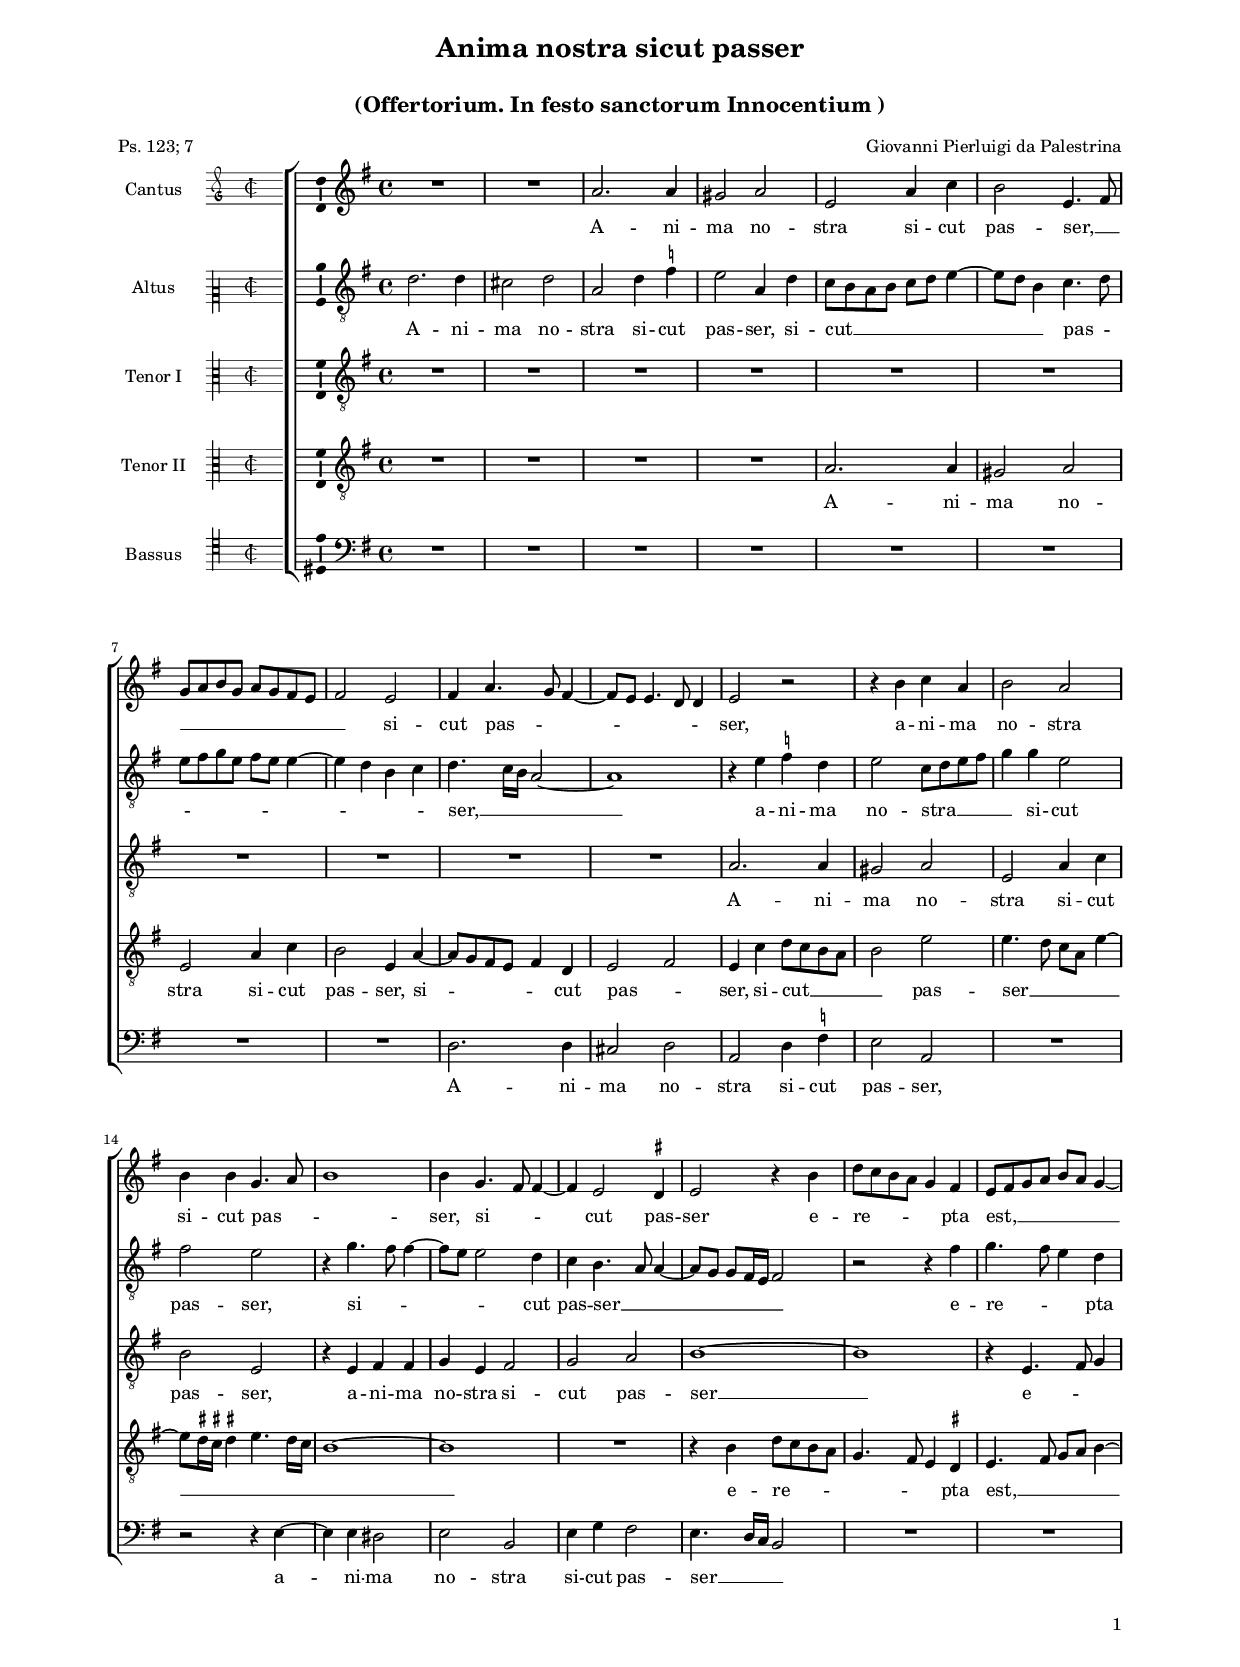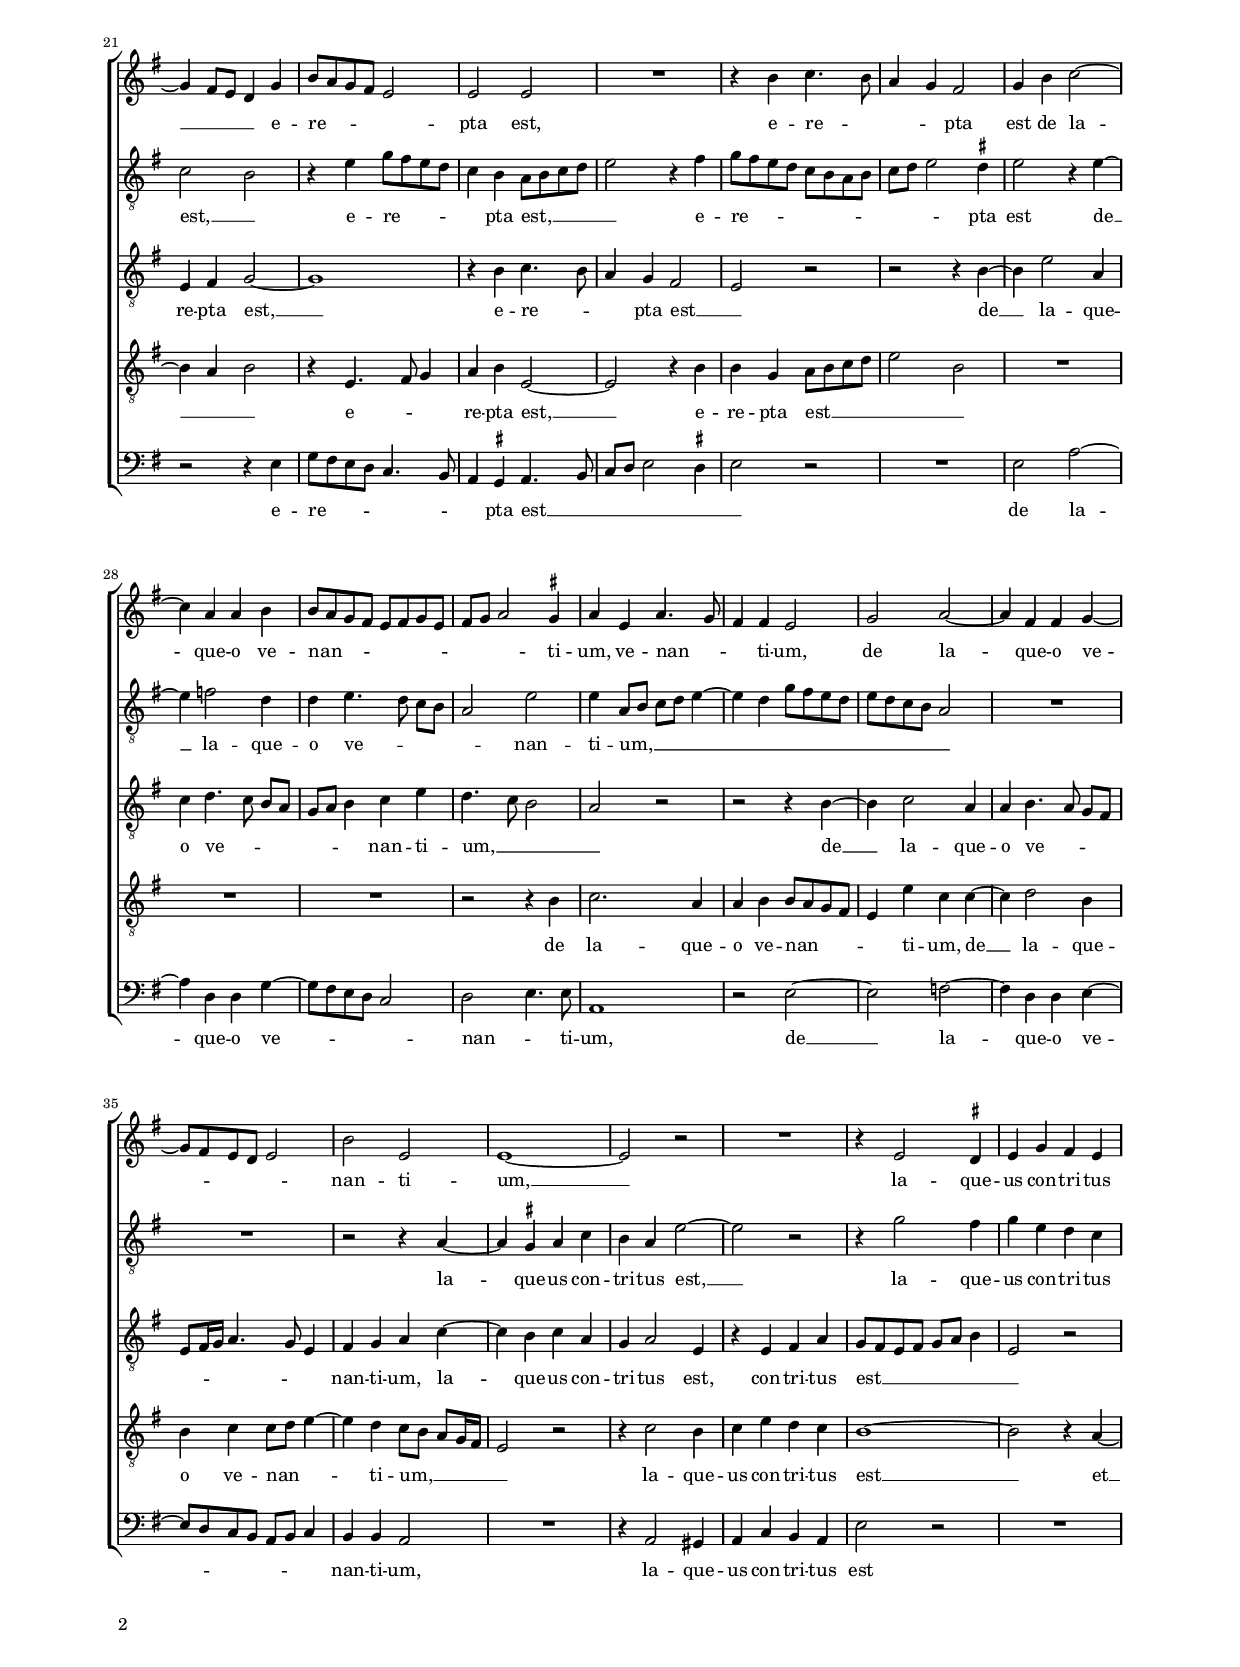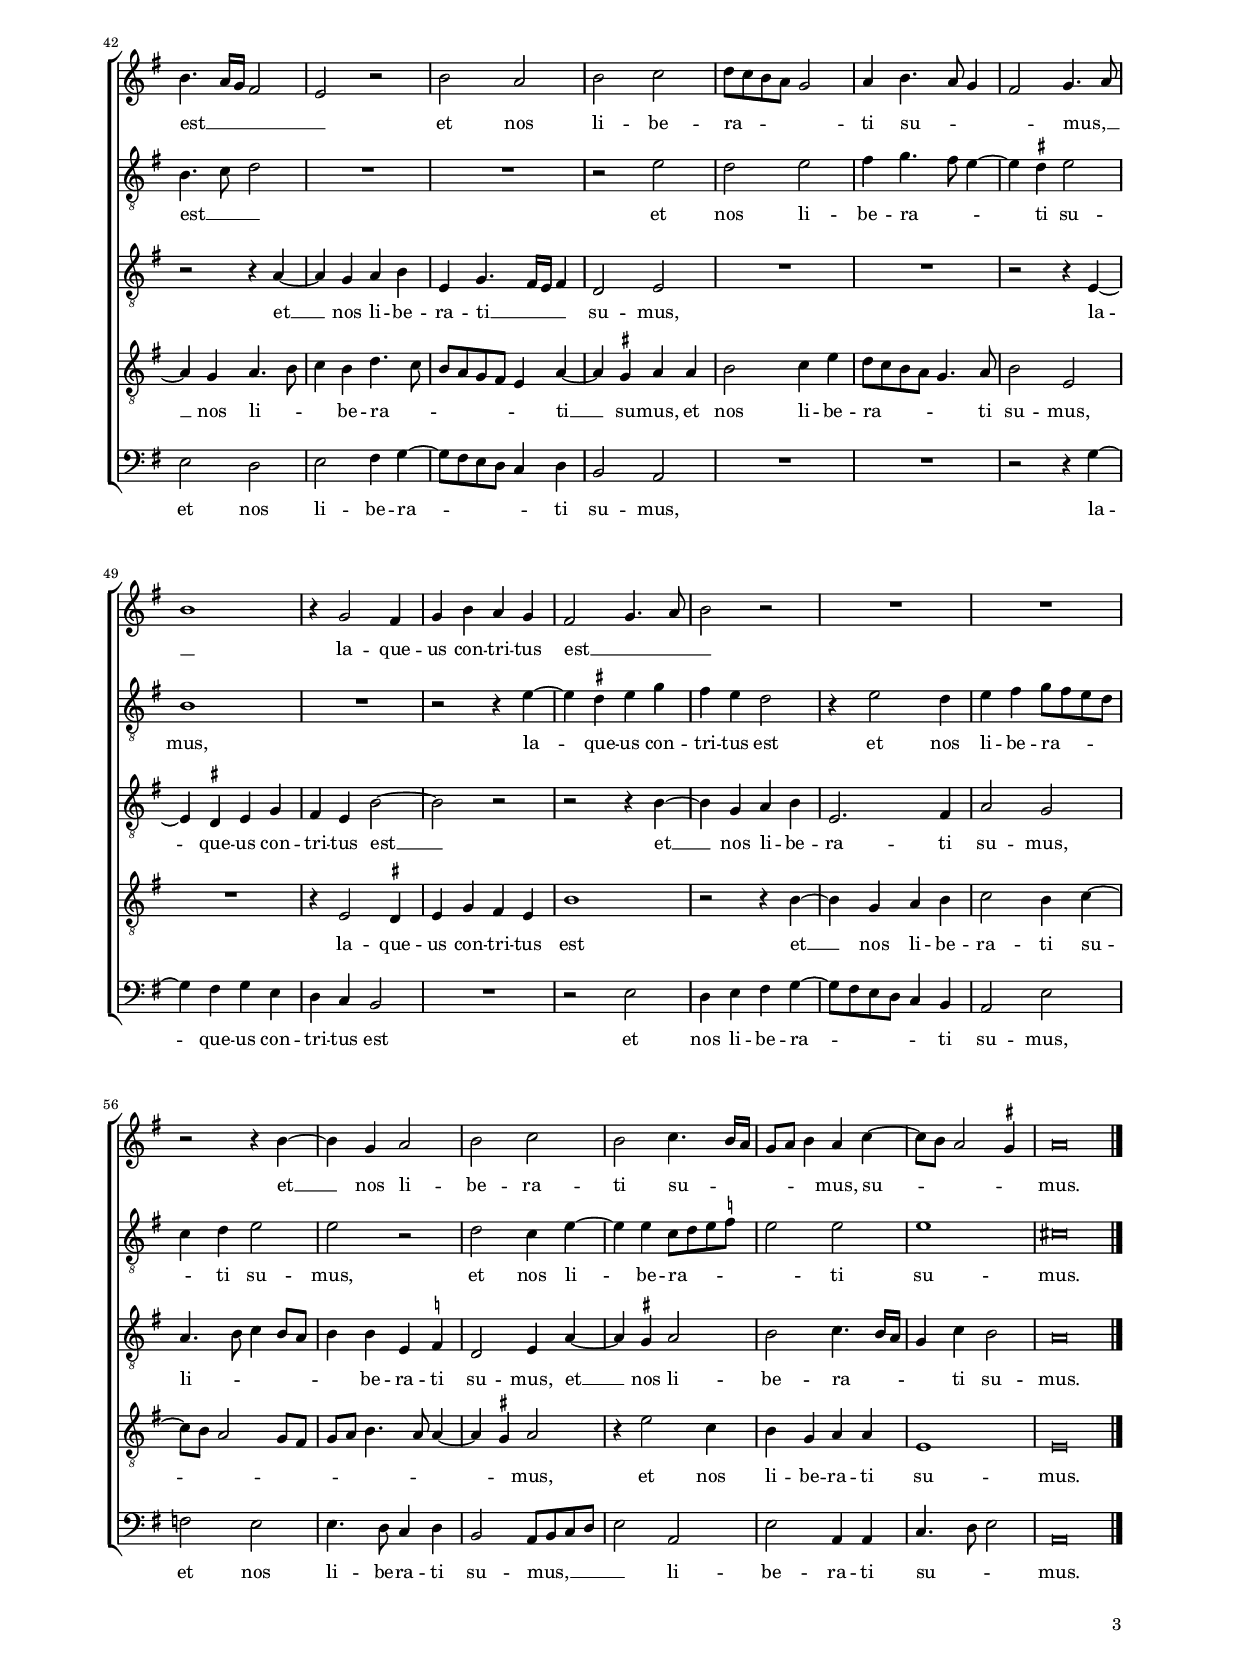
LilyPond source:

\header
{
  title="Anima nostra sicut passer"
  subtitle=\markup { \column { \transparent "x" \fontsize #1 "(Offertorium. In festo sanctorum Innocentium )" \transparent "x" } }
  composer="Giovanni Pierluigi da Palestrina"
  poet="Ps. 123; 7"
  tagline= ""
}

\version "2.22.2"
\language deutsch
#(set-global-staff-size 15)
% #(set-default-paper-size "letter")
#(ly:set-option 'point-and-click #f)




	ficta = { \once \set suggestAccidentals = ##t }

	forget = #(define-music-function (music) (ly:music?) #{
		\accidentalStyle forget
		$music
		\accidentalStyle default
		#})


    
\paper
	{
	top-margin = 1.6 \cm
	bottom-margin = 1 \cm
	left-margin = 2 \cm
	right-margin = 2 \cm
	ragged-bottom = ##f
	ragged-last-bottom = ##f
	print-page-number = ##f
	system-system-spacing = #'((basic-distance . 17) (minimum-distance . 14) (padding . 5) (strechability . 150))
    oddFooterMarkup=\markup   \fill-line { "" \fromproperty #'page:page-number-string }
    evenFooterMarkup=\markup  \fill-line { \fromproperty #'page:page-number-string "" }
    last-bottom-spacing = #'((basic-distance . 12) (minimum-distance . 7) (padding . 4))
    systems-per-page = 3
%   page-count = 3
%	min-systems-per-page = 3
%	print-all-headers = ##t
%	print-first-page-number = ##t
%	first-page-number = 1
	}

	
global = {
	\key c \major
	\time 4/4
    \set Score.tempoHideNote = ##t
    \tempo 4 = 100
    \skip 1*61
    \set Score.measureLength = #(ly:make-moment 2/1)
    \skip 1*2 \bar "|."
	}
    

incipitcantus = \relative c' {
    \time 2/2
    \clef "petrucci-g2"
    \key c \major
    }
    
incipitcantusVoice = <<
    \new MensuralVoice <<
        { s1 \noBreak }
        \incipitcantus
    >>
    >>
    
    
incipitaltus = \relative c' {
    \time 2/2
    \clef "petrucci-c2"
    \key c \major
    s4 \bar ""
    }
    
incipitaltusVoice = <<
    \new MensuralVoice <<
        { s1 \noBreak }
        \incipitaltus
    >>
    >>
    
incipittenor = \relative c' {
    \time 2/2
    \clef "petrucci-c3"
    \key c \major
    }
    
incipittenorVoice = <<
    \new MensuralVoice <<
        { s1 \noBreak }
        \incipittenor
    >>
    >>
    
incipitquintus = \relative c' {
    \time 2/2
    \clef "petrucci-c3"
    \key c \major
    }
    
incipitquintusVoice = <<
    \new MensuralVoice <<
        { s1 \noBreak }
        \incipitquintus
    >>
    >>
    
    
incipitbassus= \relative c {
    \time 2/2
    \clef "petrucci-c4"
    \key c \major
    }
    
incipitbassusVoice = <<
    \new MensuralVoice <<
        { s1 \noBreak }
        \incipitbassus
    >>
    >>


cantus =  \relative c''
	{
	R1
	R1
	d2. d4
	cis2 d
%5
	a2 d4 f |
	e2 a,4. h8
	c8 d e c d c h a
	h2 a
	h4 d4. c8 h4~
%10
	h8 a a4. g8 g4 |
	a2 r
	r4 e' f d
	e2 d
	e4 e c4. d8
%15
	e1 |
	e4 c4. h8 h4~
	h4 a2 \ficta gis4
	a2 r4 e'
	g8 f e d c4 h
%20
	a8 h c d e d c4~ |
	c4 h8 a g4 c
	e8 d c h a2
	a2 a
	R1
%25
	r4 e' f4. e8 |
	d4 c h2
	c4 e f2~
	f4 d d e
	e8 d c h a h c a
%30
	h8 c d2 \ficta cis4 |
	d4 a d4. c8
	h4 h a2
	c2 d~
	d4 h h c~
%35
	c8 h a g a2 |
	e'2 a,
	a1~
	a2 r
	R1
%40
	r4 a2 \ficta gis4 |
	a4 c h a
	e'4. d16 c h2
	a2 r
	e'2 d
%45
	e2 f |
	g8 f e d c2
	d4 e4. d8 c4
	h2 c4. d8
	e1
%50
	r4 c2 h4 |
	c4 e d c
	h2 c4. d8
	e2 r
	R1
%55
	R1 |
	r2 r4 e~
	e4 c d2
	e2 f
	e2 f4. e16 d
%60
	c8 d e4 d f~ |
	f8 e d2 \ficta cis4
	d\breve |
	}


altus =  \relative c'
	{
	g'2. g4
	fis2 g
	d2 g4 \ficta b
	a2 d,4 g
%5
	f8 e d e f g a4~ |
	a8 g e4 f4. g8
	a8 h c a h8 a a4~
	a4 g e f4
	g4. f16 e d2~
%10
	d1 |
	r4 a' \ficta b g
	a2 f8 g a h
	c4 c a2
	h2 a
%15
	r4 c4. h8 h4~ |
	h8 a a2 g4
	f4 e4. d8 d4~
	d8 c c[ h16 a] h2
	r2 r4 h'
%20
	c4. h8 a4 g |
	f2 e
	r4 a c8 h a g
	f4 e d8 e f g
	a2 r4 h
%25
	c8 h a g f e d e |
	f8 g a2 \ficta gis4
	a2 r4 a~
	a4 b2 g4
	g4 a4. g8 f[ e]
%30
	d2 a' |
	a4 d,8 e f g a4~
	a4 g c8 h a g
	a8 g f e d2
	R1
%35
	R1 |
	r2 r4 d~
	d4 \ficta cis d f
	e4 d a'2~
	a2 r
%40
	r4 c2 h4 |
	c4 a g f
	e4. f8 g2
	R1
	R1
%45
	r2 a |
	g2 a
	h4 c4. h8 a4~
	a4 \ficta gis a2
	e1
%50
	R1 |
	r2 r4 a~
	a4 \ficta gis a c
	h4 a g2
	r4 a2 g4
%55
	a4 h c8 h a g |
	f4 g a2
	a2 r
	g2 f4 a~
	a4 a f8 g a \ficta b
%60
	a2 a |
	a1
	fis\breve |
	}


tenor =  \relative c'
	{
	R1
	R1
	R1
	R1
%5
	R1 |
	R1
	R1
	R1
	R1
%10
	R1 |
	d2. d4
	cis2 d
	a2 d4 f
	e2 a,
%15
	r4 a h h |
	c4 a h2
	c2 d
	e1~
	e1
%20
	r4 a,4. h8 c4 |
	a4 h c2~
	c1
	r4 e f4. e8
	d4 c h2
%25
	a2 r |
	r2 r4 e'~
	e4 a2 d,4
	f4 g4. f8 e[ d]
	c8 d e4 f a
%30
	g4. f8 e2 |
	d2 r
	r2 r4 e~
	e4 f2 d4
	d4 e4. d8 c[ h]
%35
	a8 h16 c d4. c8 a4 |
	h4 c d f~
	f4 e f d
	c4 d2 a4
	r4 a h d
%40
	c8 h a h c d e4 |
	a,2 r
	r2 r4 d~
	d4 c d e
	a,4 c4. h16 a h4
%45
	g2 a |
	R1
	R1
	r2 r4 a~
	a4 \ficta gis a c
%50
	h4 a e'2~ |
	e2 r
	r2 r4 e~
	e4 c d e
	a,2. h4
%55
	d2 c |
	d4. e8 f4 e8 d
	e4 e a, \ficta b
	g2 a4 d~
	d4 \ficta cis d2
%60
	e2 f4. e16 d |
	c4 f e2
	d\breve |
	}


quintus  =  \relative c'
	{
	R1
	R1
	R1
	R1
%5
	d2. d4 |
	cis2 d
	a2 d4 f
	e2 a,4 d~
	d8 c h a h4 g
%10
	a2 h |
	a4 f' g8 f e d
	e2 a
	a4. g8 f[ d] a'4~
	a8 \ficta gis16 \ficta fis \ficta gis!4 a4. \forget g16 \forget f
%15
	e1~ |
	e1
	R1
	r4 e g8 f e d
	c4. h8 a4 \ficta gis
%20
	a4. h8 c[ d] e4~ |
	e4 d e2
	r4 a,4. h8 c4
	d4 e a,2~
	a2 r4 e'
%25
	e4 c d8 e f g |
	a2 e
	R1
	R1
	R1
%30
	r2 r4 e |
	f2. d4
	d4 e e8 d c h
	a4 a' f f~
	f4 g2 e4
%35
	e4 f f8 g a4~ |
	a4 g f8 e d[ c16 h]
	a2 r
	r4 f'2 e4
	f4 a g f
%40
	e1~ |
	e2 r4 d~
	d4 c d4. e8
	f4 e g4. f8
	e8 d c h a4 d~
%45
	d4 \ficta cis d d |
	e2 f4 a
	g8 f e d c4. d8
	e2 a,
	R1
%50
	r4 a2 \ficta gis4 |
	a4 c h a
	e'1
	r2 r4 e~
	e4 c d e
%55
	f2 e4 f~ |
	f8 e d2 c8 h
	c8 d e4. d8 d4~
	d4 \ficta cis d2
	r4 a'2 f4
%60
	e4 c d d |
	a1
	a\breve |
	}


bassus  =  \relative c
	{
	R1
	R1
	R1
	R1
%5
	R1 |
	R1
	R1
	R1
	g'2. g4
%10
	fis2 g |
	d2 g4 \ficta b
	a2 d,
	R1
	r2 r4 a'~
%15
	a4 a gis2 |
	a2 e
	a4 c h2
	a4. g16 f e2
	R1
%20
	R1 |
	r2 r4 a
	c8 h a g f4. e8
	d4 \ficta cis d4. e8
	f8 g a2 \ficta gis4
%25
	a2 r |
	R1
	a2 d~
	d4 g, g c~
	c8 h a g f2
%30
	g2 a4. a8 |
	d,1
	r2 a'~
	a2 b~
	b4 g g a~
%35
	a8 g f e d e f4 |
	e4 e d2
	R1
	r4 d2 cis4
	d4 f e d
%40
	a'2 r |
	R1
	a2 g
	a2 h4 c~
	c8 h a g f4 g
%45
	e2 d |
	R1
	R1
	r2 r4 c'~
	c4 h c a
%50
	g4 f e2 |
	R1
	r2 a
	g4 a h c~
	c8 h a g f4 e
%55
	d2 a' |
	b2 a
	a4. g8 f4 g
	e2 d8 e f g
	a2 d,
%60
	a'2 d,4 d |
	f4. g8 a2
	d,\breve |
	}


lyricscantus = \lyricmode {
	A -- ni -- ma no -- stra si -- cut pas -- ser, __ _ _ _ _ _ _ _ _ _ _
    si -- cut pas -- _ _ _ _ _ _ ser,
    a -- ni -- ma no -- stra si -- cut pas -- _ _ ser,
    si -- _ _ cut pas -- ser
    e -- re -- _ _ _ _ pta est, __ _ _ _ _ _ _ _ _ _
    e -- re -- _ _ _ _ pta est,
    e -- re -- _ _ _ pta est
    de la -- que -- o ve -- nan -- _ _ _ _ _ _ _ _ _ _ ti -- um,
    ve -- nan -- _ _ ti -- um,
    de la -- que -- o ve -- _ _ _ _ nan -- ti -- um, __
    la -- que -- us con -- tri -- tus est __ _ _ _ _
    et nos li -- be -- ra -- _ _ _ _ ti su -- _ _ _ mus, __ _ _
    la -- que -- us con -- tri -- tus est __ _ _ _
    et __ nos li -- be -- ra -- ti su -- _ _ _ _ _ mus,
    su -- _ _ _ mus.
	}


lyricsaltus = \lyricmode {
	A -- ni -- ma no -- stra si -- cut pas -- ser,
    si -- cut __ _ _ _ _ _ _ _ _ pas -- _ _ _ _ _ _ _ _ _ _ _ ser, __ _ _ _
    a -- ni -- ma no -- stra __ _ _ _ _ si -- cut pas -- ser,
    si -- _ _ _ _ cut pas -- ser __ _ _ _ _ _ _ _
    e -- re -- _ _ pta est, __ _
    e -- re -- _ _ _ _ pta est, __ _ _ _ _
    e -- re -- _ _ _ _ _ _ _ _ _ _ pta est
    de __ la -- que -- o ve -- _ _ _ _ nan -- ti -- um, __ _ _ _ _ _ _ _ _ _ _ _ _ _ _
    la -- que -- us con -- tri -- tus est, __
    la -- que -- us con -- tri -- tus est __ _ _
    et nos li -- be -- ra -- _ _ ti su -- mus,
    la -- que -- us con -- tri -- tus est
    et nos li -- be -- ra -- _ _ _ _ ti su -- mus,
    et nos li -- be -- ra -- _ _ _ _ ti su -- mus.
	}


lyricstenor = \lyricmode {
	A -- ni -- ma no -- stra si -- cut pas -- ser,
    a -- ni -- ma no -- stra si -- cut pas -- ser __
    e -- _ _ re -- pta est, __
    e -- re -- _ _ pta est __ _
    de __ la -- que -- o ve -- _ _ _ _ _ _ nan -- ti -- um, __ _ _ _
    de __ la -- que -- o ve -- _ _ _ _ _ _ _ _ _ nan -- ti -- um,
    la -- que -- us con -- tri -- tus est,
    con -- tri -- tus est __ _ _ _ _ _ _ _
    et __ nos li -- be -- ra -- ti __ _ _ _ su -- mus,
    la -- que -- us con -- tri -- tus est __
    et __ nos li -- be -- ra -- ti su -- mus,
    li -- _ _ _ _ _ be -- ra -- ti su -- mus,
    et __ nos li -- be -- ra -- _ _ _ ti su -- mus.
	}


lyricsquintus = \lyricmode {
	A -- ni -- ma no -- stra si -- cut pas -- ser,
    si -- _ _ _ _ cut pas -- _ ser,
    si -- cut __ _ _ _ _ pas -- ser __ _ _ _ _ _ _ _ _ _ _ _
    e -- re -- _ _ _ _ _ _ pta est, __ _ _ _ _ _ _
    e -- _ _ re -- pta est, __
    e -- re -- pta est __ _ _ _ _ _
    de la -- que -- o ve -- nan -- _ _ _ _ ti -- um,
    de __ la -- que -- o ve -- nan -- _ _ ti -- um, __ _ _ _ _ _
    la -- que -- us con -- tri -- tus est __
    et __ nos li -- _ _ be -- ra -- _ _ _ _ _ _ ti __ su -- mus,
    et nos li -- be -- ra -- _ _ _ _ ti su -- mus,
    la -- que -- us con -- tri -- tus est
    et __ nos li -- be -- ra -- ti su -- _ _ _ _ _ _ _ _ _ _ mus,
    et nos li -- be -- ra -- ti su -- mus.
	}


lyricsbassus = \lyricmode {
	A -- ni -- ma no -- stra si -- cut pas -- ser,
    a -- ni -- ma no -- stra si -- cut pas -- ser __ _ _ _
    e -- re -- _ _ _ _ _ _ pta est __ _ _ _ _ _ _
    de la -- que -- o ve -- _ _ _ _ nan -- _ ti -- um,
    de __ la -- que -- o ve -- _ _ _ _ _ _ nan -- ti -- um,
    la -- que -- us con -- tri -- tus est
    et nos li -- be -- ra -- _ _ _ _ ti su -- mus,
    la -- que -- us con -- tri -- tus est
    et nos li -- be -- ra -- _ _ _ _ ti su -- mus,
    et nos li -- be -- ra -- ti su -- mus, __ _ _ _ _
    li -- be -- ra -- ti su -- _ _ mus.
	}


\score
{  
    \transpose c g, {
	\new ChoirStaff \with { \override StaffGrouper.staff-staff-spacing.basic-distance = #12 }
	<<

	\new Staff << \global
	\new Voice="v1" {
		\set Staff.instrumentName="Cantus"
        \incipit \incipitcantusVoice
%		\set Staff.instrumentName= "S"
		\set Staff.midiInstrument = "reed organ"
		\clef violin
		\cantus }
	\new Lyrics \lyricsto "v1" {\lyricscantus }
	>>


	\new Staff << \global
	\new Voice="v2" {
		\set Staff.instrumentName="Altus"
        \incipit \incipitaltusVoice
%		\set Staff.instrumentName= "A"
		\set Staff.midiInstrument = "reed organ"
        \clef "G_8" % violin
		\altus}
	\new Lyrics \lyricsto "v2" {\lyricsaltus }
	>>


	\new Staff << \global
	\new Voice="v3" {
		\set Staff.instrumentName="Tenor I"
        \incipit \incipittenorVoice
%		\set Staff.instrumentName= "T"
		\set Staff.midiInstrument = "reed organ"
		\clef "G_8"
		\tenor }
	\new Lyrics \lyricsto "v3" {\lyricstenor }
	>>


	\new Staff << \global
	\new Voice="v5" {
		\set Staff.instrumentName="Tenor II"
        \incipit \incipitquintusVoice
%		\set Staff.instrumentName= "Q"
		\set Staff.midiInstrument = "reed organ"
		\clef "G_8"
		\quintus}
	\new Lyrics \lyricsto "v5" {\lyricsquintus }
	>>


	\new Staff << \global
	\new Voice="v4" {
		\set Staff.instrumentName="Bassus"
        \incipit \incipitbassusVoice
%		\set Staff.instrumentName= "B"
		\set Staff.midiInstrument = "reed organ"
		\clef bass 
		\bassus }
	\new Lyrics \lyricsto "v4" {\lyricsbassus}
	>>

	>>
	} % transpose

	\layout
	{
	indent = 3\cm
    incipit-width = 1.3 \cm
	\context { \Lyrics \override VerticalAxisGroup.nonstaff-relatedstaff-spacing.padding = #1.4 }
%	\context { \Lyrics \override LyricText.font-size = #1 }
	\context { \Staff \override TimeSignature.break-visibility = #end-of-line-invisible }
	\context { \Staff \consists "Ambitus_engraver" }
%	\context { \Voice \override Slur.transparent = ##t }
	\context { \Score \override BarNumber.padding = #2 }
	\context { \Voice \override NoteHead.style = #'baroque }
	}

\midi
	{    	
	}

}


% EOF
